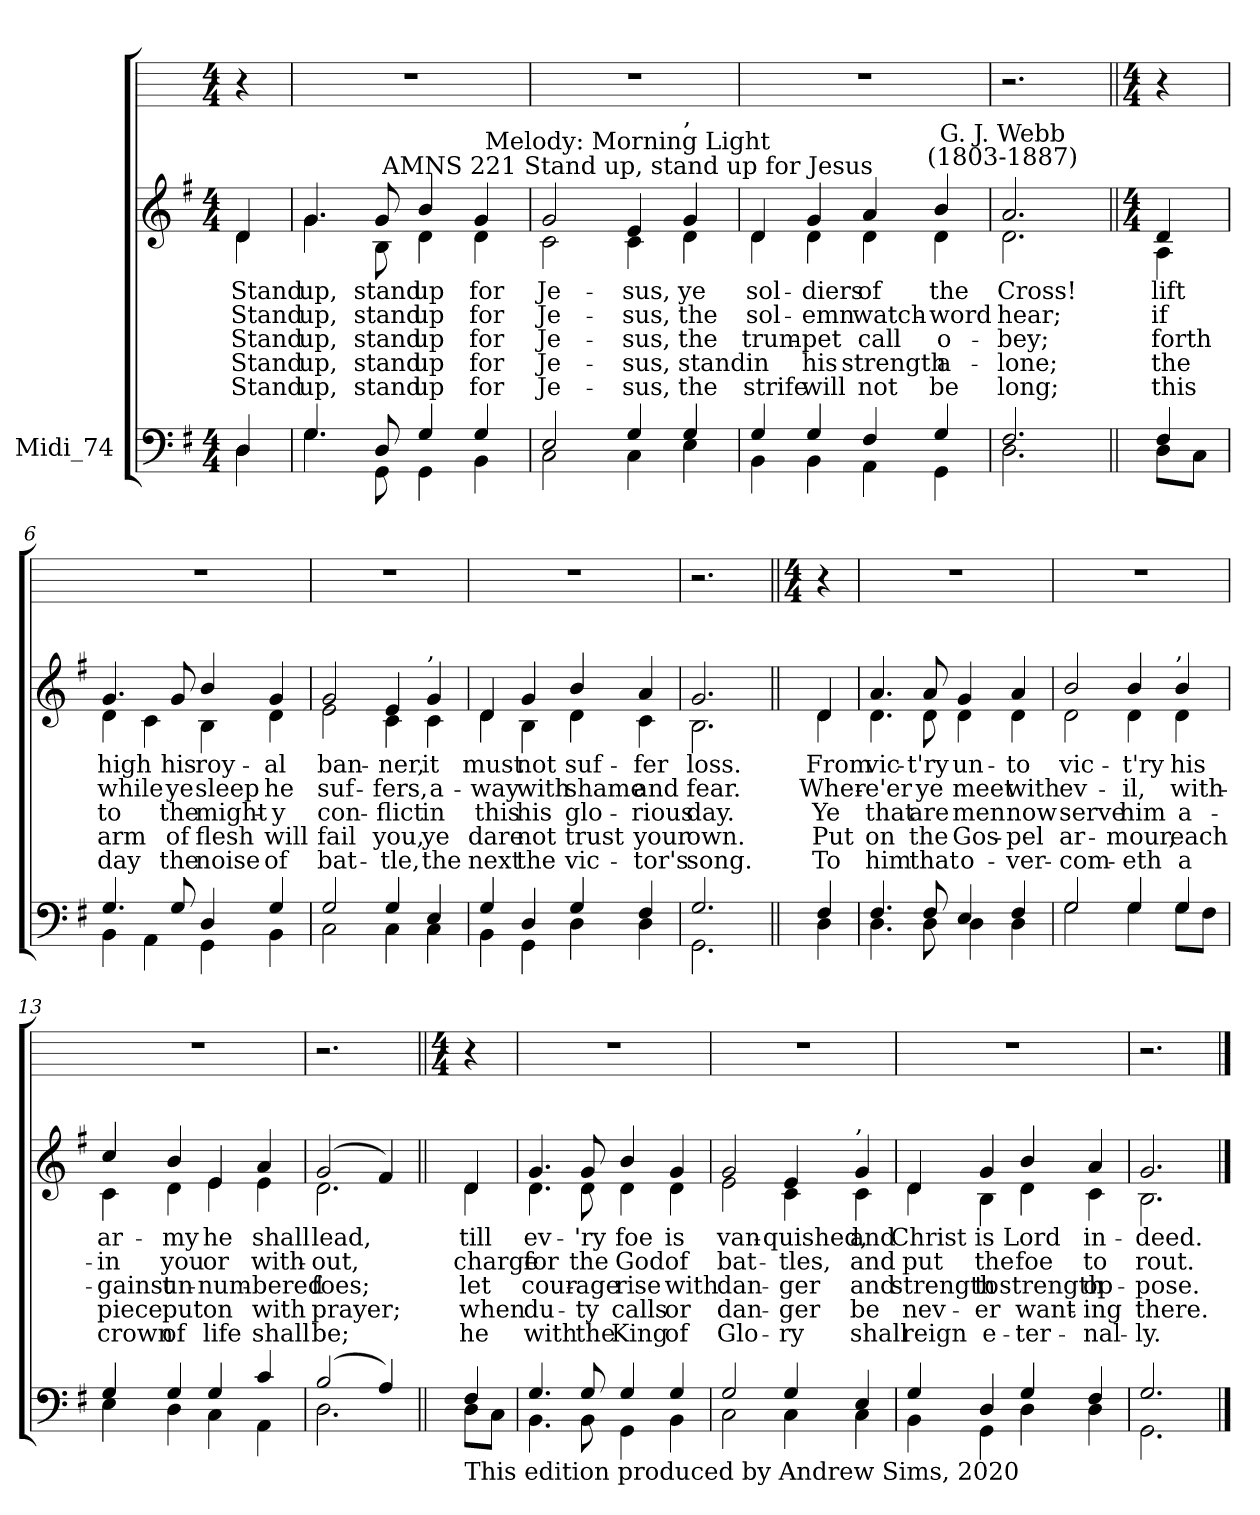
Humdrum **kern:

**kern	**kern	**text	**text	**text	**text	**text	**kern
*part3	*part2	*part2	*part2	*part2	*part2	*part2	*part1
*staff3	*staff2	*staff2	*staff2	*staff2	*staff2	*staff2	*staff1
*I"Midi_74	*	*	*	*	*	*	*
*clefF4	*clefG2	*	*	*	*	*	*
*k[f#]	*k[f#]	*	*	*	*	*	*
*G:	*G:	*	*	*	*	*	*
*M4/4	*M4/4	*	*	*	*	*	*M4/4
=	=	=	=	=	=	=	=
*^	*	*	*	*	*	*	*
!	!	!LO:TX:a:cj:t=G.  Duffield\n(1818-1888)	!	!	!	!	!	!
!	!	!	!LO:LY:b	!LO:LY:b	!LO:LY:b	!LO:LY:b	!LO:LY:b	!
*	*	*^	*	*	*	*	*	*
4D/	4D\	4d/	4d\	Stand	Stand	Stand	Stand	Stand	4r
=1	=1	=1	=1	=1	=1	=1	=1	=1	=1
!	!	!	!	!LO:LY:b	!LO:LY:b	!LO:LY:b	!LO:LY:b	!LO:LY:b	!
4.G	4.G\	4.g/	4.g\	up,	up,	up,	up,	up,	1r
!	!	!	!	!LO:LY:b	!LO:LY:b	!LO:LY:b	!LO:LY:b	!LO:LY:b	!
8D	8GG\	8g/	8B\	stand	stand	stand	stand	stand	.
!	!	!	!	!LO:LY:b	!LO:LY:b	!LO:LY:b	!LO:LY:b	!LO:LY:b	!
4G	4GG\	4b/	4d\	up	up	up	up	up	.
!	!	!	!	!LO:LY:b	!LO:LY:b	!LO:LY:b	!LO:LY:b	!LO:LY:b	!
4G	4BB\	4g/	4d\	for	for	for	for	for	.
=2	=2	=2	=2	=2	=2	=2	=2	=2	=2
!	!	!	!	!LO:LY:b	!LO:LY:b	!LO:LY:b	!LO:LY:b	!LO:LY:b	!
2E/	2C\	2g/	2c\	Je-	-Je-	-Je-	-Je-	-Je-	1r
!	!	!LO:TX:a:cj:t=AMNS 221 Stand up, stand up for Jesus	!	!	!	!	!	!	!
!	!	!LO:TX:a:cj:t=Melody&colon; Morning Light	!	!	!	!	!	!	!
!	!	!	!	!LO:LY:b	!LO:LY:b	!LO:LY:b	!LO:LY:b	!LO:LY:b	!
4G	4C\	4e/	4c\	-sus,	sus,	sus,	sus,	sus,	.
!	!	!LO:TX:a:t=,	!	!	!	!	!	!	!
!	!	!	!	!LO:LY:b	!LO:LY:b	!LO:LY:b	!LO:LY:b	!LO:LY:b	!
4G	4E\	4g/	4d\	ye	the	the	stand	the	.
=3	=3	=3	=3	=3	=3	=3	=3	=3	=3
!	!	!	!	!LO:LY:b	!LO:LY:b	!LO:LY:b	!LO:LY:b	!LO:LY:b	!
4G	4BB\	4d/	4d\	sol-	-sol-	-trum-	-in	strife	1r
!	!	!	!	!LO:LY:b	!LO:LY:b	!LO:LY:b	!LO:LY:b	!LO:LY:b	!
4G	4BB\	4g/	4d\	diers	emn	pet	his	will	.
!	!	!	!	!LO:LY:b	!LO:LY:b	!LO:LY:b	!LO:LY:b	!LO:LY:b	!
4F#/	4AA\	4a/	4d\	of	watch-	-call	strength	not	.
!	!	!	!	!LO:LY:b	!LO:LY:b	!LO:LY:b	!LO:LY:b	!LO:LY:b	!
4G	4GG\	4b/	4d\	the	word	o-	-a-	-be	.
=4	=4	=4	=4	=4	=4	=4	=4	=4	=4
!	!	!LO:TX:a:cj:t=G. J. Webb\n(1803-1887)	!	!	!	!	!	!	!
!	!	!	!	!LO:LY:b	!LO:LY:b	!LO:LY:b	!LO:LY:b	!LO:LY:b	!
2.F#/	2.D\	2.a/	2.d\	Cross!	hear;	bey;	lone;	long;	2.r
!!LO:LB:g=z
=5||	=5||	=5||	=5||	=5||	=5||	=5||	=5||	=5||	=5||
*	*	*M4/4	*	*	*	*	*	*	*M4/4
!	!	!	!	!LO:LY:b	!LO:LY:b	!LO:LY:b	!LO:LY:b	!LO:LY:b	!
4F#/	8D\L	4d/	4A	lift	if	forth	the	this	4r
.	8C\J	.	.	.	.	.	.	.	.
=6	=6	=6	=6	=6	=6	=6	=6	=6	=6
!	!	!	!	!LO:LY:b	!LO:LY:b	!LO:LY:b	!LO:LY:b	!LO:LY:b	!
4.G	4BB\	4.g/	4d\	high	while	to	arm	day	1r
.	4AA\	.	4c\	.	.	.	.	.	.
!	!	!	!	!LO:LY:b	!LO:LY:b	!LO:LY:b	!LO:LY:b	!LO:LY:b	!
8G	.	8g/	.	his	ye	the	of	the	.
!	!	!	!	!LO:LY:b	!LO:LY:b	!LO:LY:b	!LO:LY:b	!LO:LY:b	!
4D/	4GG\	4b/	4B	roy-	-sleep	might-	-flesh	noise	.
!	!	!	!	!LO:LY:b	!LO:LY:b	!LO:LY:b	!LO:LY:b	!LO:LY:b	!
4G	4BB\	4g/	4d\	al	he	y	will	of	.
=7	=7	=7	=7	=7	=7	=7	=7	=7	=7
!	!	!	!	!LO:LY:b	!LO:LY:b	!LO:LY:b	!LO:LY:b	!LO:LY:b	!
2G	2C\	2g/	2e\	ban-	-suf-	-con-	-fail	bat-	1r
!	!	!	!	!LO:LY:b	!LO:LY:b	!LO:LY:b	!LO:LY:b	!LO:LY:b	!
4G	4C\	4e/	4c\	-ner,	fers,	flict	you,	tle,	.
!	!	!LO:TX:a:t=,	!	!	!	!	!	!	!
!	!	!	!	!LO:LY:b	!LO:LY:b	!LO:LY:b	!LO:LY:b	!LO:LY:b	!
4E/	4C\	4g/	4c\	it	a-	-in	ye	the	.
=8	=8	=8	=8	=8	=8	=8	=8	=8	=8
!	!	!	!	!LO:LY:b	!LO:LY:b	!LO:LY:b	!LO:LY:b	!LO:LY:b	!
4G	4BB\	4d/	4d\	must	way	this	dare	next	1r
!	!	!	!	!LO:LY:b	!LO:LY:b	!LO:LY:b	!LO:LY:b	!LO:LY:b	!
4D/	4GG\	4g/	4B	not	with	his	not	the	.
!	!	!	!	!LO:LY:b	!LO:LY:b	!LO:LY:b	!LO:LY:b	!LO:LY:b	!
4G	4D\	4b/	4d\	suf-	-shame	glo-	-trust	vic-	.
!	!	!	!	!LO:LY:b	!LO:LY:b	!LO:LY:b	!LO:LY:b	!LO:LY:b	!
4F#/	4D\	4a/	4c\	-fer	and	rious	your	tor's	.
=9	=9	=9	=9	=9	=9	=9	=9	=9	=9
!	!	!	!	!LO:LY:b	!LO:LY:b	!LO:LY:b	!LO:LY:b	!LO:LY:b	!
2.G	2.GG\	2.g/	2.B	loss.	fear.	day.	own.	song.	2.r
!!LO:LB:g=z
=10||	=10||	=10||	=10||	=10||	=10||	=10||	=10||	=10||	=10||
*	*	*	*	*	*	*	*	*	*M4/4
!	!	!	!	!LO:LY:b	!LO:LY:b	!LO:LY:b	!LO:LY:b	!LO:LY:b	!
4F#/	4D\	4d/	4d\	From	Wher-	-Ye	Put	To	4r
=11	=11	=11	=11	=11	=11	=11	=11	=11	=11
!	!	!	!	!LO:LY:b	!LO:LY:b	!LO:LY:b	!LO:LY:b	!LO:LY:b	!
4.F#/	4.D\	4.a/	4.d\	vic-	-e'er	that	on	him	1r
!	!	!	!	!LO:LY:b	!LO:LY:b	!LO:LY:b	!LO:LY:b	!LO:LY:b	!
8F#/	8D\	8a/	8d\	t'ry	ye	are	the	that	.
!	!	!	!	!LO:LY:b	!LO:LY:b	!LO:LY:b	!LO:LY:b	!LO:LY:b	!
4E/	4D\	4g/	4d\	un-	-meet	men	Gos-	-o-	.
!	!	!	!	!LO:LY:b	!LO:LY:b	!LO:LY:b	!LO:LY:b	!LO:LY:b	!
4F#/	4D\	4a/	4d\	-to	with	now	pel	ver-	.
=12	=12	=12	=12	=12	=12	=12	=12	=12	=12
!	!	!	!	!LO:LY:b	!LO:LY:b	!LO:LY:b	!LO:LY:b	!LO:LY:b	!
2G	2G\	2b/	2d\	-vic-	-ev-	-serve	ar-	-com-	1r
!	!	!	!	!LO:LY:b	!LO:LY:b	!LO:LY:b	!LO:LY:b	!LO:LY:b	!
4G	4G\	4b/	4d\	-t'ry	il,	him	mour,	eth	.
!	!	!LO:TX:a:t=,	!	!	!	!	!	!	!
!	!	!	!	!LO:LY:b	!LO:LY:b	!LO:LY:b	!LO:LY:b	!LO:LY:b	!
4G	8G\L	4b/	4d\	his	with-	-a-	-each	a	.
.	8F#\J	.	.	.	.	.	.	.	.
=13	=13	=13	=13	=13	=13	=13	=13	=13	=13
!	!	!	!	!LO:LY:b	!LO:LY:b	!LO:LY:b	!LO:LY:b	!LO:LY:b	!
4G	4E\	4cc/	4c\	ar-	-in	gainst	piece	crown	1r
!	!	!	!	!LO:LY:b	!LO:LY:b	!LO:LY:b	!LO:LY:b	!LO:LY:b	!
4G	4D\	4b/	4d\	my	you	un-	-put	of	.
!	!	!	!	!LO:LY:b	!LO:LY:b	!LO:LY:b	!LO:LY:b	!LO:LY:b	!
4G	4C\	4e/	4e\	he	or	num-	-on	life	.
!	!	!	!	!LO:LY:b	!LO:LY:b	!LO:LY:b	!LO:LY:b	!LO:LY:b	!
4c	4AA\	4a/	4e\	shall	with-	-bered	with	shall	.
=14	=14	=14	=14	=14	=14	=14	=14	=14	=14
!	!	!	!	!LO:LY:b	!LO:LY:b	!LO:LY:b	!LO:LY:b	!LO:LY:b	!
(>2B	2.D\	(>2g/	2.d\	lead,	out,	foes;	prayer;	be;	2.r
4A/)	.	4f#/)	.	.	.	.	.	.	.
!!LO:LB:g=z
=15||	=15||	=15||	=15||	=15||	=15||	=15||	=15||	=15||	=15||
*	*	*	*	*	*	*	*	*	*M4/4
!LO:TX:b:t=This edition produced by Andrew Sims, 2020	!	!	!	!	!	!	!	!	!
!	!	!	!	!LO:LY:b	!LO:LY:b	!LO:LY:b	!LO:LY:b	!LO:LY:b	!
4F#/	8D\L	4d/	4d\	till	charge	let	when	he	4r
.	8C\J	.	.	.	.	.	.	.	.
=16	=16	=16	=16	=16	=16	=16	=16	=16	=16
!	!	!	!	!LO:LY:b	!LO:LY:b	!LO:LY:b	!LO:LY:b	!LO:LY:b	!
4.G	4.BB\	4.g/	4.d\	ev-	-for	cour-	-du-	-with	1r
!	!	!	!	!LO:LY:b	!LO:LY:b	!LO:LY:b	!LO:LY:b	!LO:LY:b	!
8G	8BB\	8g/	8d\	'ry	the	age	ty	the	.
!	!	!	!	!LO:LY:b	!LO:LY:b	!LO:LY:b	!LO:LY:b	!LO:LY:b	!
4G	4GG\	4b/	4d\	foe	God	rise	calls	King	.
!	!	!	!	!LO:LY:b	!LO:LY:b	!LO:LY:b	!LO:LY:b	!LO:LY:b	!
4G	4BB\	4g/	4d\	is	of	with	or	of	.
=17	=17	=17	=17	=17	=17	=17	=17	=17	=17
!	!	!	!	!LO:LY:b	!LO:LY:b	!LO:LY:b	!LO:LY:b	!LO:LY:b	!
2G	2C\	2g/	2e\	van-	-bat-	-dan-	-dan-	-Glo-	1r
!	!	!	!	!LO:LY:b	!LO:LY:b	!LO:LY:b	!LO:LY:b	!LO:LY:b	!
4G	4C\	4e/	4c\	-quished,	tles,	ger	ger	ry	.
!	!	!LO:TX:a:t=,	!	!	!	!	!	!	!
!	!	!	!	!LO:LY:b	!LO:LY:b	!LO:LY:b	!LO:LY:b	!LO:LY:b	!
4E/	4C\	4g/	4c\	and	and	and	be	shall	.
=18	=18	=18	=18	=18	=18	=18	=18	=18	=18
!	!	!	!	!LO:LY:b	!LO:LY:b	!LO:LY:b	!LO:LY:b	!LO:LY:b	!
4G	4BB\	4d/	4d\	Christ	put	strength	nev-	-reign	1r
!	!	!	!	!LO:LY:b	!LO:LY:b	!LO:LY:b	!LO:LY:b	!LO:LY:b	!
4D/	4GG\	4g/	4B	is	the	to	er	e-	.
!	!	!	!	!LO:LY:b	!LO:LY:b	!LO:LY:b	!LO:LY:b	!LO:LY:b	!
4G	4D\	4b/	4d\	-Lord	foe	strength	want-	-ter-	.
!	!	!	!	!LO:LY:b	!LO:LY:b	!LO:LY:b	!LO:LY:b	!LO:LY:b	!
4F#/	4D\	4a/	4c\	-in-	-to	op-	-ing	nal-	.
=19	=19	=19	=19	=19	=19	=19	=19	=19	=19
!	!	!	!	!LO:LY:b	!LO:LY:b	!LO:LY:b	!LO:LY:b	!LO:LY:b	!
2.G	2.GG\	2.g/	2.B	-deed.	rout.	pose.	there.	ly.	2.r
*v	*v	*	*	*	*	*	*	*	*
*	*v	*v	*	*	*	*	*	*
==	==	==	==	==	==	==	==
*-	*-	*-	*-	*-	*-	*-	*-
